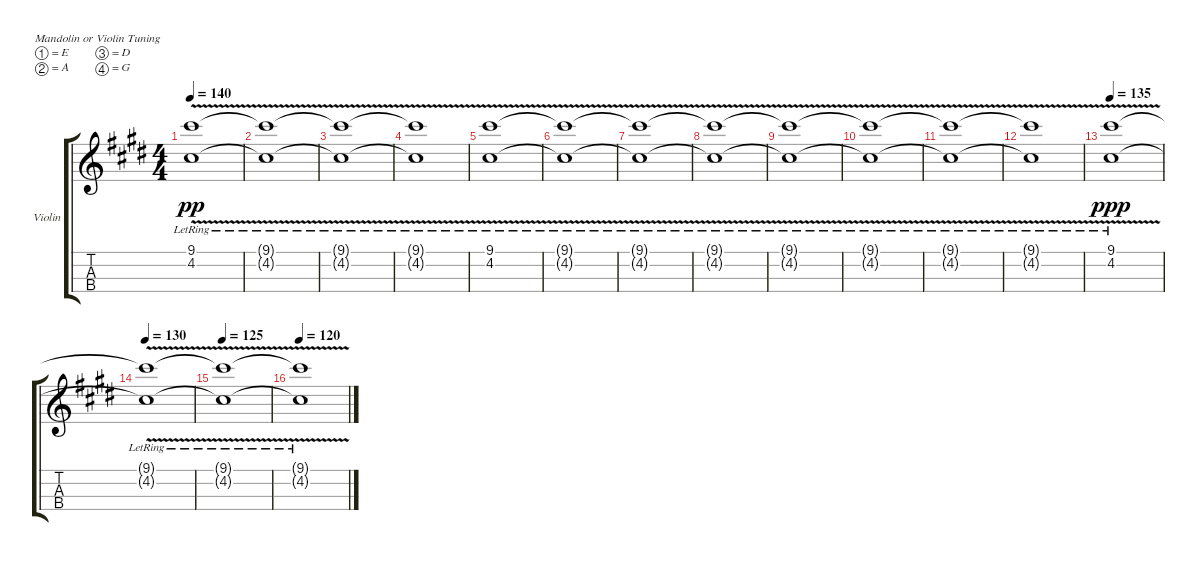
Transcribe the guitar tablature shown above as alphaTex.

\defaultSystemsLayout 4
\bracketExtendMode groupsimilarinstruments
\firstSystemTrackNameOrientation horizontal
\otherSystemsTrackNameOrientation horizontal
\track ("Violin" "Violin") {instrument violin}
\staff {score tabs}
\tuning (E5 A4 D4 G3)
\ts (4 4)
\tempo 140
\clef g2
\ks e
(4.2{v lr t} 9.1{v lr t}).1{dy pp} |
(4.2{v lr t} 9.1{v lr t}).1 |
(4.2{v lr t} 9.1{v lr t}).1 |
(4.2{v lr t} 9.1{v lr t}).1 |
(4.2{v lr} 9.1{v lr}).1 |
(4.2{v lr t} 9.1{v lr t}).1 |
(4.2{v lr t} 9.1{v lr t}).1 |
(4.2{v lr t} 9.1{v lr t}).1 |
(4.2{v lr t} 9.1{v lr t}).1 |
(4.2{v lr t} 9.1{v lr t}).1 |
(4.2{v lr t} 9.1{v lr t}).1 |
(4.2{v lr t} 9.1{v lr t}).1 |
\tempo 135
(4.2{v lr} 9.1{v lr}).1{dy ppp} |
\tempo 130
(4.2{v lr t} 9.1{v lr t}).1 |
\tempo 125
(4.2{v lr t} 9.1{v lr t}).1 |
\tempo 120
(4.2{v lr t} 9.1{v lr t}).1
